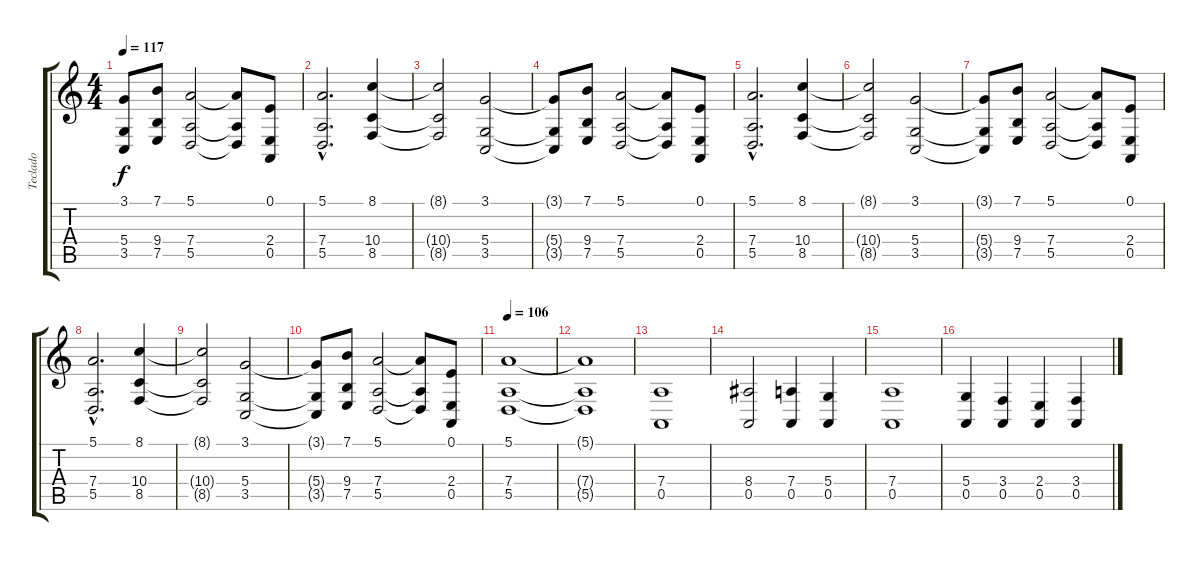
\track ("Teclado" "Teclado") {instrument choiraahs}
\staff {score tabs}
\tuning (E4 B3 G3 D3 A2 E2) {hide}
\ts (4 4)
\tempo 117
\clef g2
\ks c
(3.1{t} 5.4{t} 3.5{t}).8{dy f} (7.1 9.4 7.5).8 (5.1 7.4 5.5).2 (5.1{t} 7.4{t} 5.5{t}).8 (0.1 2.4 0.5).8 |
(5.1{hac} 7.4{hac} 5.5{hac}).2{d} (8.1 10.4 8.5).4 |
(8.1{t} 10.4{t} 8.5{t}).2 (3.1 5.4 3.5).2 |
(3.1{t} 5.4{t} 3.5{t}).8 (7.1 9.4 7.5).8 (5.1 7.4 5.5).2 (5.1{t} 7.4{t} 5.5{t}).8 (0.1 2.4 0.5).8 |
(5.1{hac} 7.4{hac} 5.5{hac}).2{d} (8.1 10.4 8.5).4 |
(8.1{t} 10.4{t} 8.5{t}).2 (3.1 5.4 3.5).2 |
(3.1{t} 5.4{t} 3.5{t}).8 (7.1 9.4 7.5).8 (5.1 7.4 5.5).2 (5.1{t} 7.4{t} 5.5{t}).8 (0.1 2.4 0.5).8 |
(5.1{hac} 7.4{hac} 5.5{hac}).2{d} (8.1 10.4 8.5).4 |
(8.1{t} 10.4{t} 8.5{t}).2 (3.1 5.4 3.5).2 |
(3.1{t} 5.4{t} 3.5{t}).8 (7.1 9.4 7.5).8 (5.1 7.4 5.5).2 (5.1{t} 7.4{t} 5.5{t}).8 (0.1 2.4 0.5).8 |
\tempo 106
(5.1 7.4 5.5).1 |
(5.1{t} 7.4{t} 5.5{t}).1 |
(7.4 0.5).1 |
(8.4 0.5).2 (7.4 0.5).4 (5.4 0.5).4 |
(7.4 0.5).1 |
(5.4 0.5).4 (3.4 0.5).4 (2.4 0.5).4 (3.4 0.5).4
